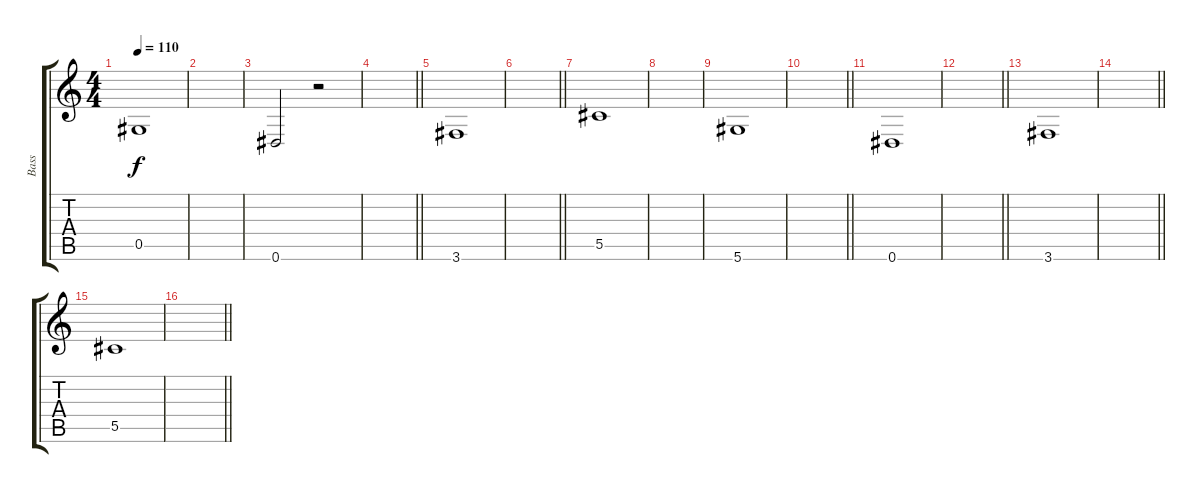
\track ("Bass" "Bass") {instrument electricbasspick}
\staff {score tabs}
\tuning (Eb4 Bb3 Gb3 Db3 Ab2 Eb2) {hide}
\ts (4 4)
\tempo 110
\clef g2
\ks c
0.5.1{dy f} |
|
0.6.2 r.2 |
\barLineRight lightlight
|
3.6.1 |
\barLineRight lightlight
|
5.5.1 |
|
5.6.1 |
\barLineRight lightlight
|
0.6.1 |
\barLineRight lightlight
|
3.6.1 |
\barLineRight lightlight
|
5.5.1 |
\barLineRight lightlight
